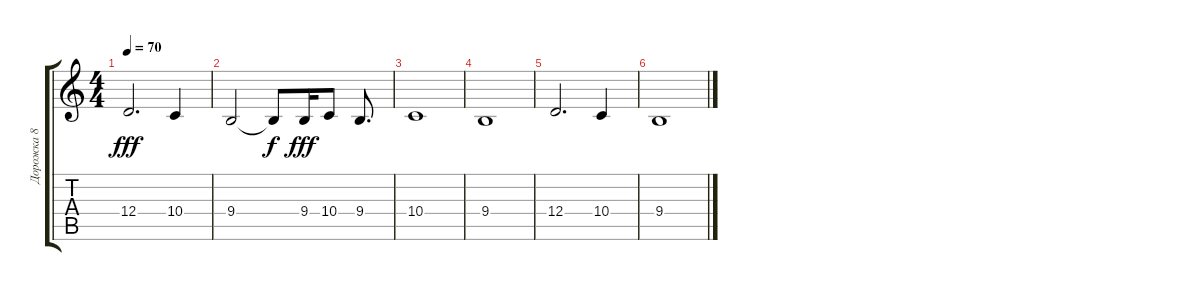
\track ("Дорожка 8" "Дорожка 8") {instrument fx4atmosphere}
\staff {score tabs}
\tuning (E4 B3 G3 D3 A2 E2) {hide}
\ts (4 4)
\tempo 70
\clef g2
\ks c
12.4.2{d dy fff} 10.4.4 |
9.4.2 9.4{t}.8{dy f} 9.4.16{dy fff} 10.4.8 9.4.8{d} |
10.4.1 |
9.4.1 |
12.4.2{d} 10.4.4 |
9.4.1
